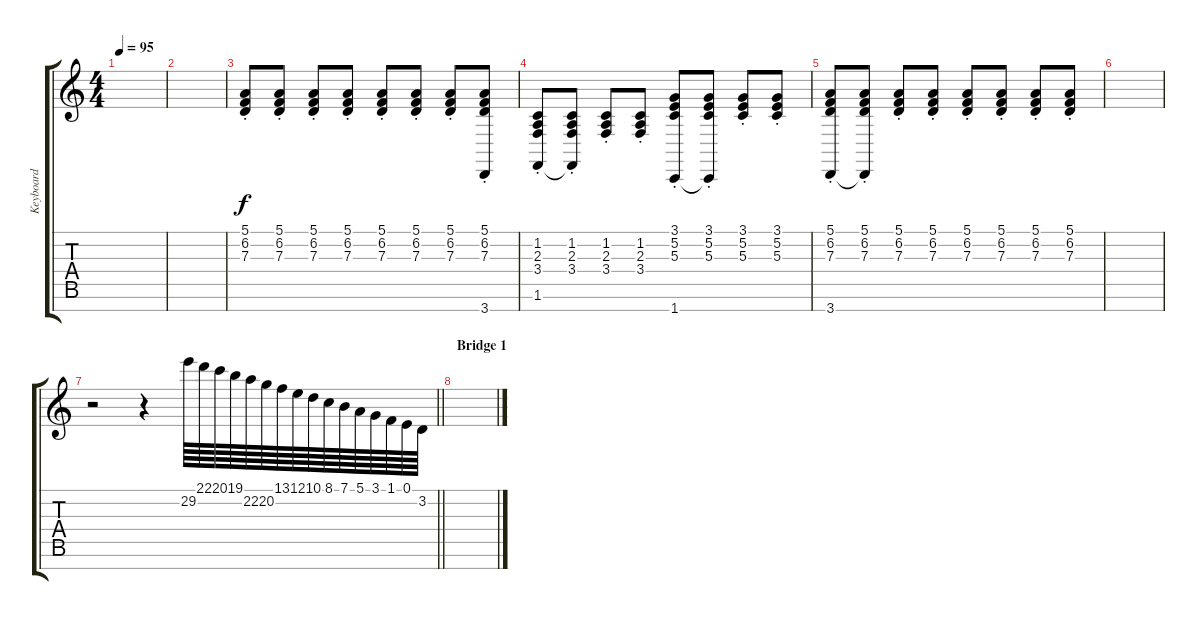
\track ("Keyboard" "Keyboard") {instrument acousticgrandpiano}
\staff {score tabs}
\tuning (E4 B3 G3 D3 A2 E2 B1) {hide}
\ts (4 4)
\tempo 95
\clef g2
\ks c
|
|
(5.1{st} 6.2{st} 7.3{st}).8 (5.1{st} 6.2{st} 7.3{st}).8 (5.1{st} 6.2{st} 7.3{st}).8 (5.1{st} 6.2{st} 7.3{st}).8 (5.1{st} 6.2{st} 7.3{st}).8 (5.1{st} 6.2{st} 7.3{st}).8 (5.1{st} 6.2{st} 7.3{st}).8 (5.1{st} 6.2{st} 7.3{st} 3.7).8 |
(1.2{st} 2.3{st} 3.4{st} 1.6).8 (1.2{st} 2.3{st} 3.4{st} 1.6{t}).8 (1.2{st} 2.3{st} 3.4{st}).8 (1.2{st} 2.3{st} 3.4{st}).8 (3.1{st} 5.2{st} 5.3{st} 1.7).8 (3.1{st} 5.2{st} 5.3{st} 1.7{t}).8 (3.1{st} 5.2{st} 5.3{st}).8 (3.1{st} 5.2{st} 5.3{st}).8 |
(5.1{st} 6.2{st} 7.3{st} 3.7).8 (5.1{st} 6.2{st} 7.3{st} 3.7{t}).8 (5.1{st} 6.2{st} 7.3{st}).8 (5.1{st} 6.2{st} 7.3{st}).8 (5.1{st} 6.2{st} 7.3{st}).8 (5.1{st} 6.2{st} 7.3{st}).8 (5.1{st} 6.2{st} 7.3{st}).8 (5.1{st} 6.2{st} 7.3{st}).8 |
|
\barLineRight lightlight
r.2 r.4 29.2.64 22.1.64 20.1.64 19.1.64 22.2.64 20.2.64 13.1.64 12.1.64 10.1.64 8.1.64 7.1.64 5.1.64 3.1.64 1.1.64 0.1.64 3.2.64 |
\section ("" "Bridge 1")
